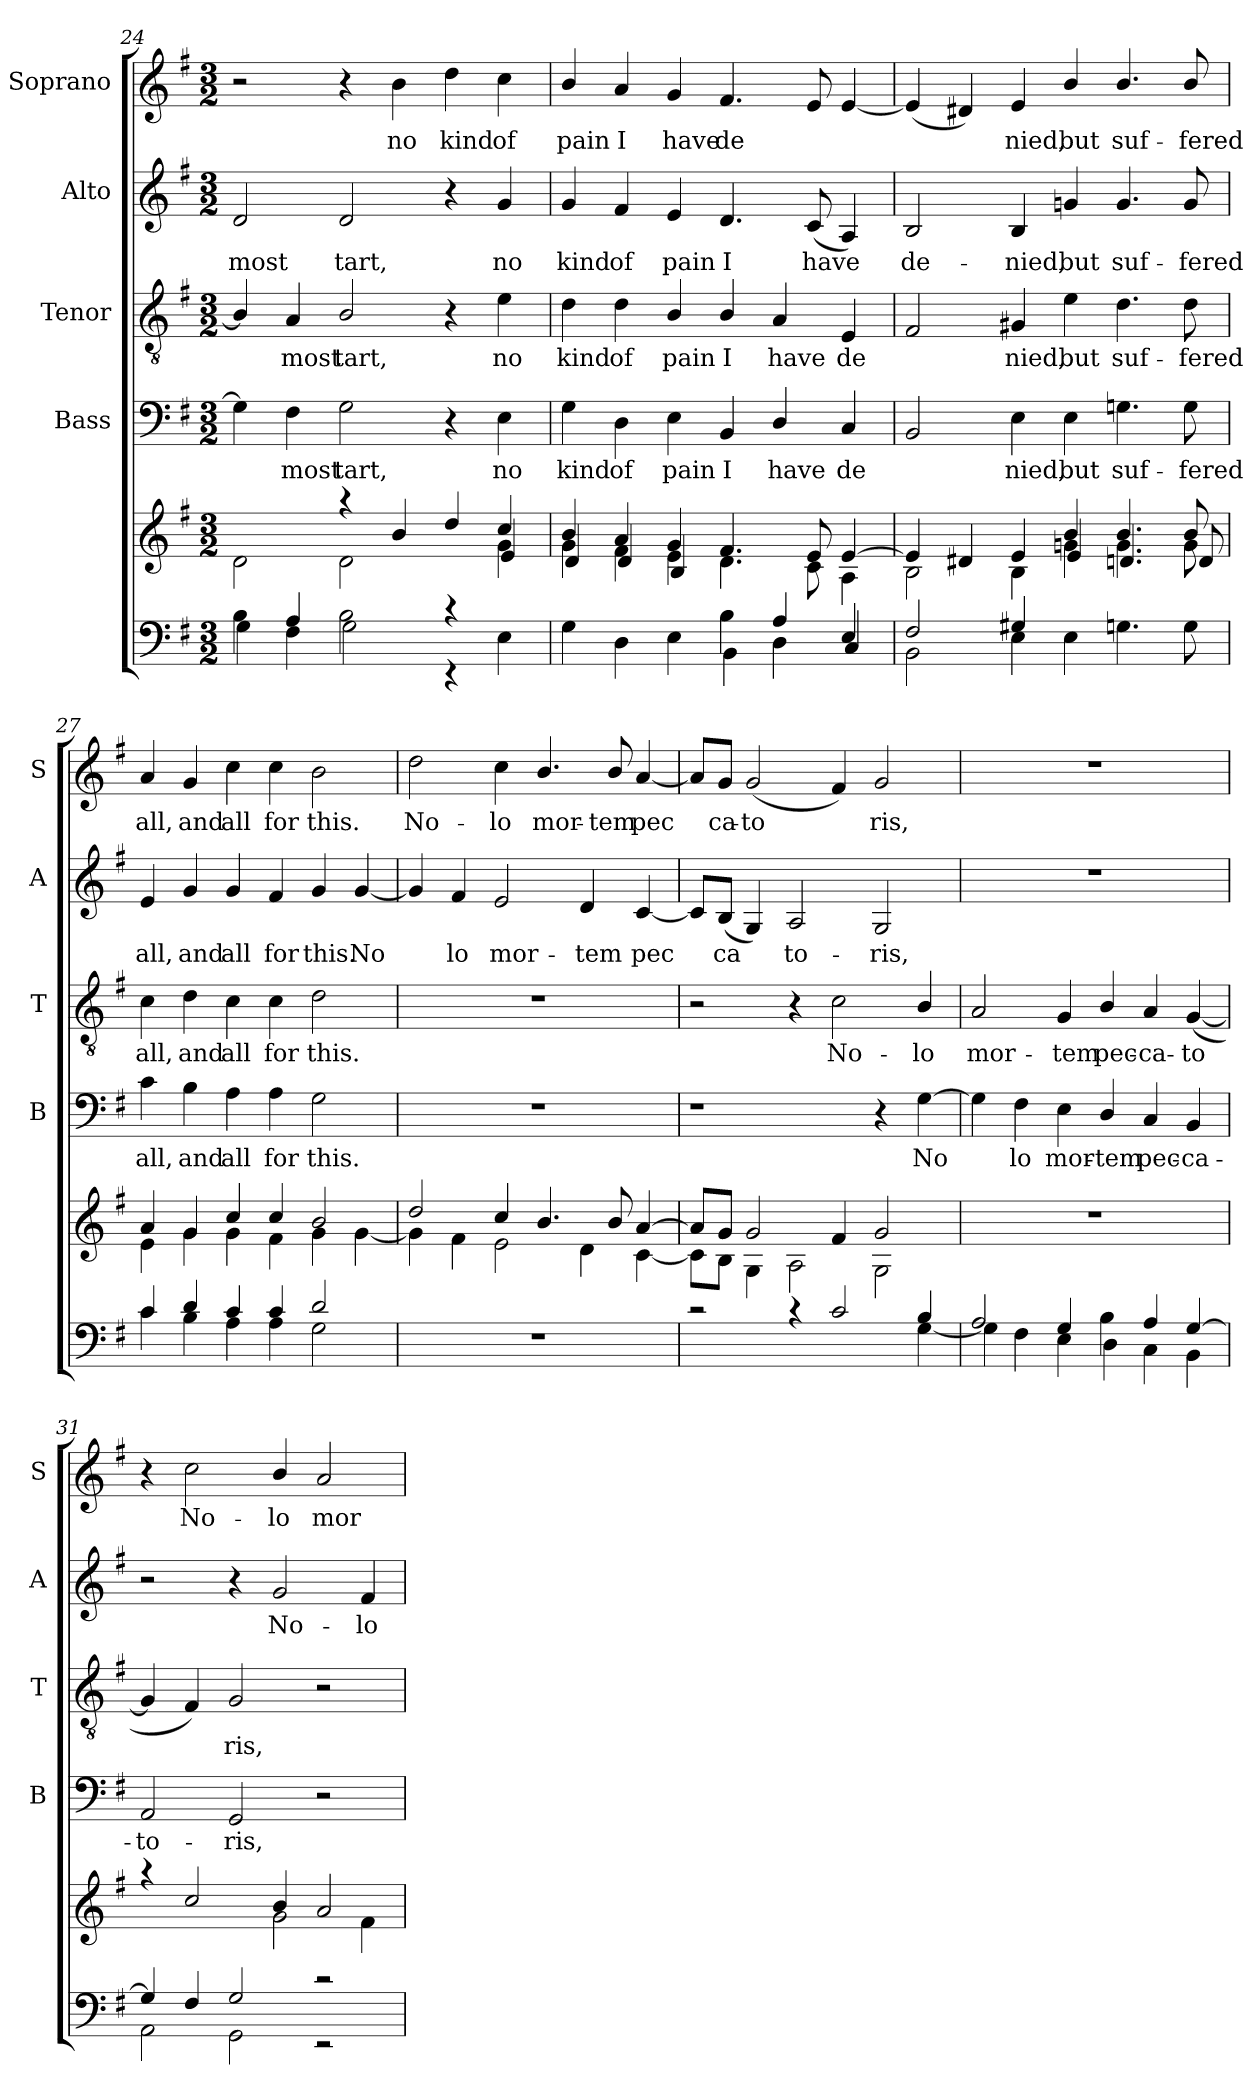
**kern	**kern	**kern	**text	**kern	**text	**kern	**text	**kern	**text
*part5	*part5	*part4	*part4	*part3	*part3	*part2	*part2	*part1	*part1
*staff6	*staff5	*staff4	*staff4	*staff3	*staff3	*staff2	*staff2	*staff1	*staff1
*	*	*I"Bass	*	*I"Tenor	*	*I"Alto	*	*I"Soprano	*
*	*	*I'B	*	*I'T	*	*I'A	*	*I'S	*
*clefF4	*clefG2	*clefF4	*	*clefGv2	*	*clefG2	*	*clefG2	*
*k[f#]	*k[f#]	*k[f#]	*	*k[f#]	*	*k[f#]	*	*k[f#]	*
*G:	*G:	*G:	*	*G:	*	*G:	*	*G:	*
*M3/2	*M3/2	*M3/2	*	*M3/2	*	*M3/2	*	*M3/2	*
=24	=24	=24	=24	=24	=24	=24	=24	=24	=24
*^	*^	*	*	*	*	*	*	*	*
*	*	*	*^	*	*	*	*	*	*	*	*
!	!	!	!	!	!	!	!	!	!	!LO:LY:b	!	!
4B\	4G\	2ryy	2d\	4ryy	4G\]	.	4B/]	.	2d/	most	2r	.
!	!	!	!	!	!	!LO:LY:b	!	!LO:LY:b	!	!	!	!
*	*	*	*v	*v	*	*	*	*	*	*	*	*
4A/	4F#\	.	.	4F#\	most	4A/	most	.	.	.	.
!	!	!	!	!	!LO:LY:b	!	!LO:LY:b	!	!LO:LY:b	!	!
2B\	2G\	4raa	2d\	2G\	tart,	2B/	tart,	2d/	tart,	4r	.
!	!	!	!	!	!	!	!	!	!	!	!LO:LY:b
.	.	4b/	.	.	.	.	.	.	.	4b\	no
!	!	!	!	!	!	!	!	!	!	!	!LO:LY:b
4rc	4rEE	4dd/	4ryy	4r	.	4r	.	4r	.	4dd\	kind
*	*	*	*^	*	*	*	*	*	*	*	*
!	!	!	!	!	!	!LO:LY:b	!	!LO:LY:b	!	!LO:LY:b	!	!LO:LY:b
4ryy	4E\	4cc/	4g\	4e/	4E\	no	4e\	no	4g/	no	4cc\	of
=25	=25	=25	=25	=25	=25	=25	=25	=25	=25	=25	=25	=25
!	!	!	!	!	!	!LO:LY:b	!	!LO:LY:b	!	!LO:LY:b	!	!LO:LY:b
2.ryy	4G\	4b/	4g\	4d/	4G\	kind	4d\	kind	4g/	kind	4b/	pain
!	!	!	!	!	!	!LO:LY:b	!	!LO:LY:b	!	!LO:LY:b	!	!LO:LY:b
.	4D\	4a/	4f#\	4d/	4D\	of	4d\	of	4f#/	of	4a/	I
!	!	!	!	!	!	!LO:LY:b	!	!LO:LY:b	!	!LO:LY:b	!	!LO:LY:b
.	4E\	4g/	4e\	4B/	4E\	pain	4B/	pain	4e/	pain	4g/	have
!	!	!	!	!	!	!LO:LY:b	!	!LO:LY:b	!	!LO:LY:b	!	!LO:LY:b
4B\	4BB\	4.f#/	4.d\	2.ryy	4BB/	I	4B/	I	4.d/	I	4.f#/	de­
!	!	!	!	!	!	!LO:LY:b	!	!LO:LY:b	!	!	!	!
4A/	4D\	.	.	.	4D/	have	4A/	have	.	.	.	.
!	!	!	!	!	!	!	!	!	!	!LO:LY:b	!	!
.	.	8e/	8c\	.	.	.	.	.	(<8c/	have	8e/	.
!	!	!	!	!	!	!LO:LY:b	!	!LO:LY:b	!	!	!	!
4E/	4C/	[>4e/	4A\	.	4C/	de­	4E/	de­	4A/)	.	[4e/	.
!!LO:LB:g=z
=26	=26	=26	=26	=26	=26	=26	=26	=26	=26	=26	=26	=26
!	!	!	!	!	!	!	!	!	!	!LO:LY:b	!	!
2F#/	2BB\	4e/]	2B\	2.ryy	2BB/	.	2F#/	.	2B/	de-	(<4e/]	.
.	.	4d#X/	.	.	.	.	.	.	.	.	4d#X/)	.
!	!	!	!	!	!	!LO:LY:b	!	!LO:LY:b	!	!LO:LY:b	!	!LO:LY:b
4G#X/	4E\	4e/	4B\	.	4E\	nied,	4G#X/	nied,	4B/	-nied,	4e/	nied,
!	!	!	!	!	!	!LO:LY:b	!	!LO:LY:b	!	!LO:LY:b	!	!LO:LY:b
2.ryy	4E\	4b/	4gni\	4e/	4E\	but	4e\	but	4gni/	but	4b/	but
!	!	!	!	!	!	!LO:LY:b	!	!LO:LY:b	!	!LO:LY:b	!	!LO:LY:b
.	4.Gni\	4.b/	4.g\	4.d/	4.Gni\	suf-	4.d\	suf-	4.g/	suf-	4.b/	suf-
!	!	!	!	!	!	!LO:LY:b	!	!LO:LY:b	!	!LO:LY:b	!	!LO:LY:b
.	8G\	8b/	8g\	8d/	8G\	-fered	8d\	-fered	8g/	-fered	8b/	-fered
=27	=27	=27	=27	=27	=27	=27	=27	=27	=27	=27	=27	=27
!	!	!	!	!	!	!LO:LY:b	!	!LO:LY:b	!	!LO:LY:b	!	!LO:LY:b
*	*	*	*v	*v	*	*	*	*	*	*	*	*
4c/	4c\	4a/	4e\	4c\	all,	4c\	all,	4e/	all,	4a/	all,
!	!	!	!	!	!LO:LY:b	!	!LO:LY:b	!	!LO:LY:b	!	!LO:LY:b
4d/	4B\	4g/	4g\	4B\	and	4d\	and	4g/	and	4g/	and
!	!	!	!	!	!LO:LY:b	!	!LO:LY:b	!	!LO:LY:b	!	!LO:LY:b
4c/	4A\	4cc/	4g\	4A\	all	4c\	all	4g/	all	4cc\	all
!	!	!	!	!	!LO:LY:b	!	!LO:LY:b	!	!LO:LY:b	!	!LO:LY:b
4c/	4A\	4cc/	4f#\	4A\	for	4c\	for	4f#/	for	4cc\	for
!	!	!	!	!	!LO:LY:b	!	!LO:LY:b	!	!LO:LY:b	!	!LO:LY:b
2d/	2G\	2b/	4g\	2G\	this.	2d\	this.	4g/	this.	2b\	this.
!	!	!	!	!	!	!	!	!	!LO:LY:b	!	!
.	.	.	[<4g\	.	.	.	.	[4g/	No­	.	.
*v	*v	*	*	*	*	*	*	*	*	*	*
=28	=28	=28	=28	=28	=28	=28	=28	=28	=28	=28
!	!	!	!	!	!	!	!	!	!	!LO:LY:b
1.r	2dd/	4g\]	1.r	.	1.r	.	4g/]	.	2dd\	No-
!	!	!	!	!	!	!	!	!LO:LY:b	!	!
.	.	4f#\	.	.	.	.	4f#/	lo	.	.
!	!	!	!	!	!	!	!	!LO:LY:b	!	!LO:LY:b
.	4cc/	2e\	.	.	.	.	2e/	mor-	4cc\	-lo
!	!	!	!	!	!	!	!	!	!	!LO:LY:b
.	4.b/	.	.	.	.	.	.	.	4.b/	mor-
!	!	!	!	!	!	!	!	!LO:LY:b	!	!
.	.	4d\	.	.	.	.	4d/	-tem	.	.
!	!	!	!	!	!	!	!	!	!	!LO:LY:b
.	8b/	.	.	.	.	.	.	.	8b/	-tem
!	!	!	!	!	!	!	!	!LO:LY:b	!	!LO:LY:b
.	[>4a/	[<4c\	.	.	.	.	[4c/	pec­	[4a/	pec­
=29	=29	=29	=29	=29	=29	=29	=29	=29	=29	=29
*^	*	*	*	*	*	*	*	*	*	*
2rc	1ryy	8a/L]	8c\L]	1r	.	2r	.	8c/L]	.	8a/L]	.
!	!	!	!	!	!	!	!	!	!LO:LY:b	!	!LO:LY:b
.	.	8g/J	8B\J	.	.	.	.	(<8B/J	ca­	8g/J	ca-
!	!	!	!	!	!	!	!	!	!	!	!LO:LY:b
.	.	2g/	4G\	.	.	.	.	4G/)	.	(<2g/	-to­
!	!	!	!	!	!	!	!	!	!LO:LY:b	!	!
4rc	.	.	2A\	.	.	4r	.	2A/	to-	.	.
!	!	!	!	!	!	!	!LO:LY:b	!	!	!	!
2c/	.	4f#/	.	.	.	2c\	No-	.	.	4f#/)	.
!	!	!	!	!	!	!	!	!	!LO:LY:b	!	!LO:LY:b
.	4ryy	2g/	2G\	4r	.	.	.	2G/	-ris,	2g/	ris,
!	!	!	!	!	!LO:LY:b	!	!LO:LY:b	!	!	!	!
4B/	[<4G\	.	.	[4G\	No­	4B/	-lo	.	.	.	.
*	*	*v	*v	*	*	*	*	*	*	*	*
!!LO:LB:g=z
=30	=30	=30	=30	=30	=30	=30	=30	=30	=30	=30
!	!	!	!	!	!	!LO:LY:b	!	!	!	!
2A/	4G\]	1.r	4G\]	.	2A/	mor-	1.r	.	1.r	.
!	!	!	!	!LO:LY:b	!	!	!	!	!	!
.	4F#\	.	4F#\	lo	.	.	.	.	.	.
!	!	!	!	!LO:LY:b	!	!LO:LY:b	!	!	!	!
4G/	4E\	.	4E\	mor-	4G/	-tem	.	.	.	.
!	!	!	!	!LO:LY:b	!	!LO:LY:b	!	!	!	!
4B\	4D\	.	4D/	-tem	4B/	pec-	.	.	.	.
!	!	!	!	!LO:LY:b	!	!LO:LY:b	!	!	!	!
4A/	4C\	.	4C/	pec-	4A/	-ca-	.	.	.	.
!	!	!	!	!LO:LY:b	!	!LO:LY:b	!	!	!	!
[>4G/	4BB\	.	4BB/	-ca-	(<[4G/	-to­	.	.	.	.
=31	=31	=31	=31	=31	=31	=31	=31	=31	=31	=31
*	*	*^	*	*	*	*	*	*	*	*
!	!	!	!	!	!LO:LY:b	!	!	!	!	!	!
4G/]	2AA\	4raa	2ryy	2AA/	-to-	4G/]	.	2r	.	4r	.
!	!	!	!	!	!	!	!	!	!	!	!LO:LY:b
4F#/	.	2cc/	.	.	.	4F#/)	.	.	.	2cc\	No-
!	!	!	!	!	!LO:LY:b	!	!LO:LY:b	!	!	!	!
2G/	2GG\	.	4ryy	2GG/	-ris,	2G/	ris,	4r	.	.	.
!	!	!	!	!	!	!	!	!	!LO:LY:b	!	!LO:LY:b
.	.	4b/	2g\	.	.	.	.	2g/	No-	4b/	-lo
!	!	!	!	!	!	!	!	!	!	!	!LO:LY:b
2rc	2rEE	2a/	.	2r	.	2r	.	.	.	2a/	mor-
!	!	!	!	!	!	!	!	!	!LO:LY:b	!	!
.	.	.	4f#\	.	.	.	.	4f#/	-lo	.	.
*v	*v	*	*	*	*	*	*	*	*	*	*
*	*v	*v	*	*	*	*	*	*	*	*
=	=	=	=	=	=	=	=	=	=
*-	*-	*-	*-	*-	*-	*-	*-	*-	*-
